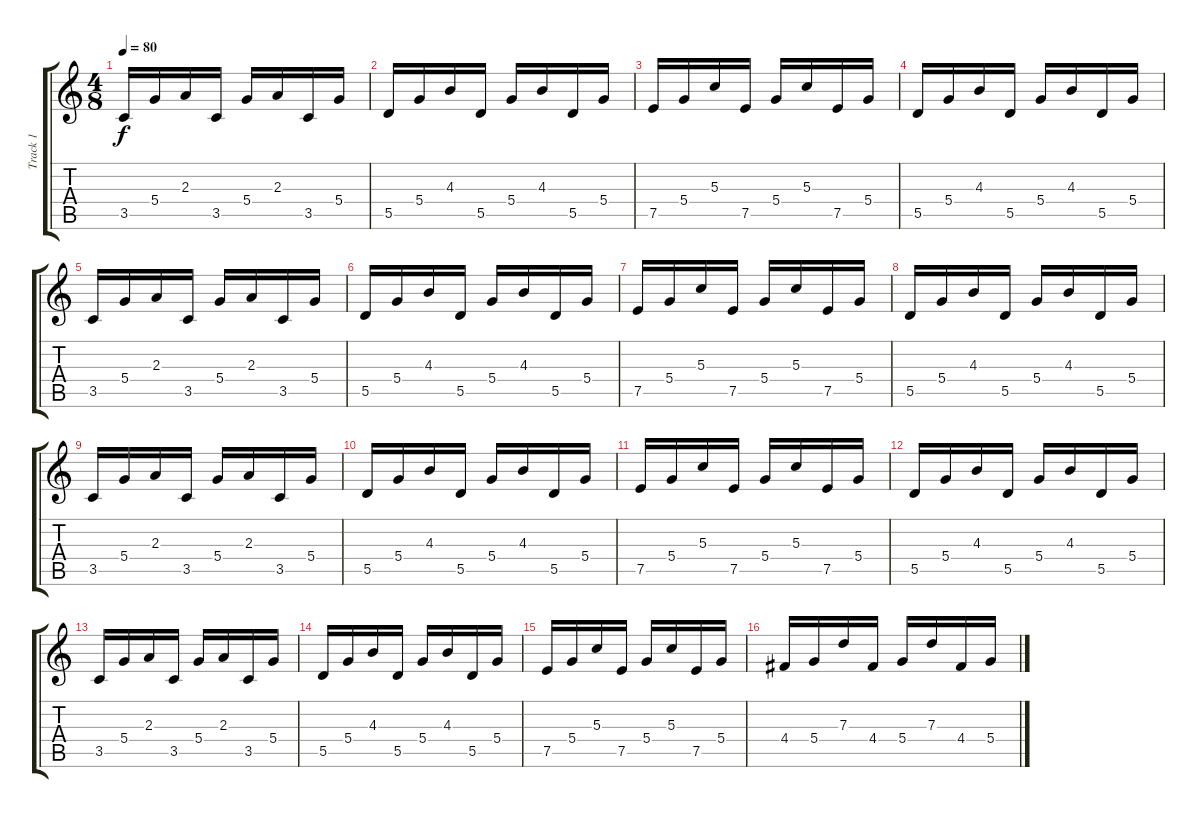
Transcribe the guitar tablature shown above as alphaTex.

\track ("Track 1" "Track 1") {instrument electricguitarclean}
\staff {score tabs}
\tuning (E4 B3 G3 D3 A2 E2) {hide}
\ts (4 8)
\tempo 80
\clef g2
\ks c
3.5.16{dy f} 5.4.16 2.3.16 3.5.16 5.4.16 2.3.16 3.5.16 5.4.16 |
5.5.16 5.4.16 4.3.16 5.5.16 5.4.16 4.3.16 5.5.16 5.4.16 |
7.5.16 5.4.16 5.3.16 7.5.16 5.4.16 5.3.16 7.5.16 5.4.16 |
5.5.16 5.4.16 4.3.16 5.5.16 5.4.16 4.3.16 5.5.16 5.4.16 |
3.5.16 5.4.16 2.3.16 3.5.16 5.4.16 2.3.16 3.5.16 5.4.16 |
5.5.16 5.4.16 4.3.16 5.5.16 5.4.16 4.3.16 5.5.16 5.4.16 |
7.5.16 5.4.16 5.3.16 7.5.16 5.4.16 5.3.16 7.5.16 5.4.16 |
5.5.16 5.4.16 4.3.16 5.5.16 5.4.16 4.3.16 5.5.16 5.4.16 |
3.5.16 5.4.16 2.3.16 3.5.16 5.4.16 2.3.16 3.5.16 5.4.16 |
5.5.16 5.4.16 4.3.16 5.5.16 5.4.16 4.3.16 5.5.16 5.4.16 |
7.5.16 5.4.16 5.3.16 7.5.16 5.4.16 5.3.16 7.5.16 5.4.16 |
5.5.16 5.4.16 4.3.16 5.5.16 5.4.16 4.3.16 5.5.16 5.4.16 |
3.5.16 5.4.16 2.3.16 3.5.16 5.4.16 2.3.16 3.5.16 5.4.16 |
5.5.16 5.4.16 4.3.16 5.5.16 5.4.16 4.3.16 5.5.16 5.4.16 |
7.5.16 5.4.16 5.3.16 7.5.16 5.4.16 5.3.16 7.5.16 5.4.16 |
4.4.16 5.4.16 7.3.16 4.4.16 5.4.16 7.3.16 4.4.16 5.4.16
